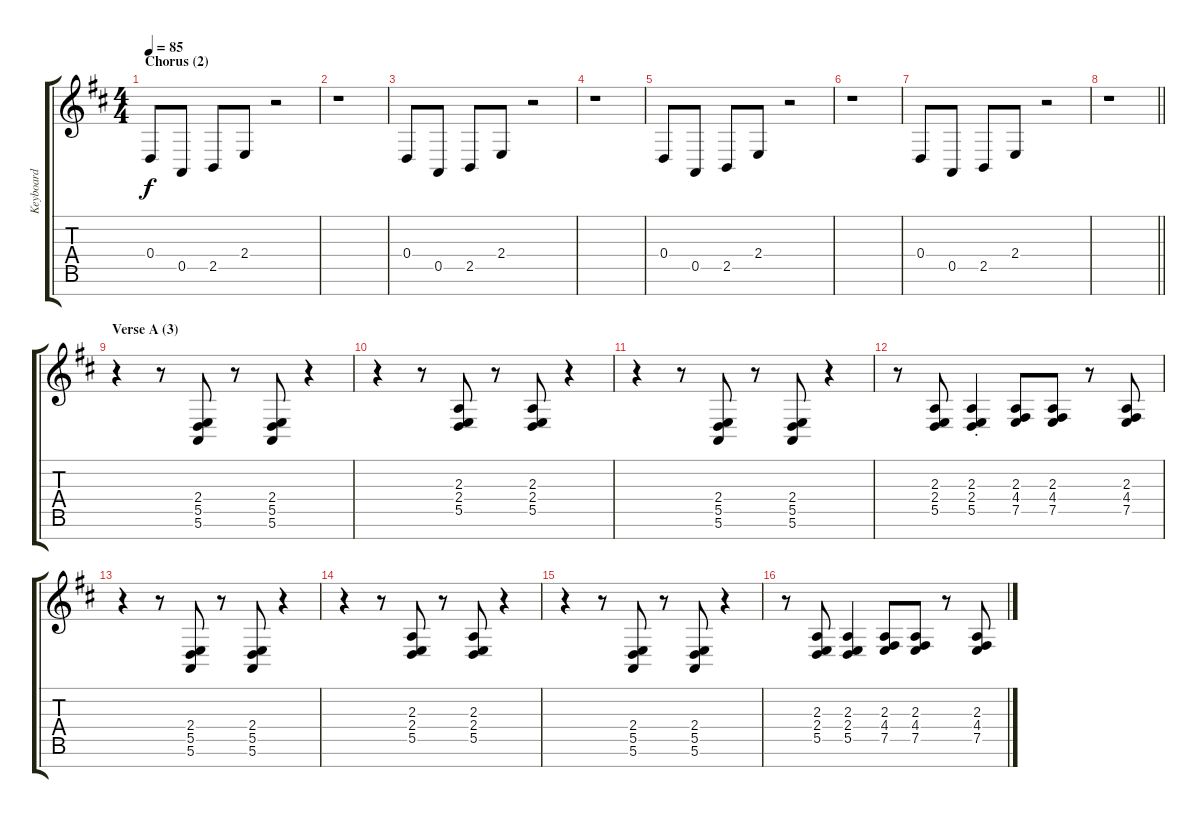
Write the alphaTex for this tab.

\track ("Keyboard" "Keyboard") {instrument pad3polysynth}
\staff {score tabs}
\tuning (E4 B3 G3 D3 A2 E2 B1) {hide}
\ts (4 4)
\section ("" "Chorus (2)")
\tempo 85
\clef g2
\ks d
0.4.8{dy f} 0.5.8 2.5.8 2.4.8 r.2 |
r.1 |
0.4.8 0.5.8 2.5.8 2.4.8 r.2 |
r.1 |
0.4.8 0.5.8 2.5.8 2.4.8 r.2 |
r.1 |
0.4.8 0.5.8 2.5.8 2.4.8 r.2 |
\barLineRight lightlight
r.1 |
\section ("" "Verse A (3)")
r.4 r.8 (2.4 5.5 5.6).8 r.8 (2.4 5.5 5.6).8 r.4 |
r.4 r.8 (2.3 2.4 5.5).8 r.8 (2.3 2.4 5.5).8 r.4 |
r.4 r.8 (2.4 5.5 5.6).8 r.8 (2.4 5.5 5.6).8 r.4 |
r.8 (2.3 2.4 5.5).8 (2.3{st} 2.4{st} 5.5{st}).4 (2.3 4.4 7.5).8 (2.3 4.4 7.5).8 r.8 (2.3 4.4 7.5).8 |
r.4 r.8 (2.4 5.5 5.6).8 r.8 (2.4 5.5 5.6).8 r.4 |
r.4 r.8 (2.3 2.4 5.5).8 r.8 (2.3 2.4 5.5).8 r.4 |
r.4 r.8 (2.4 5.5 5.6).8 r.8 (2.4 5.5 5.6).8 r.4 |
r.8 (2.3 2.4 5.5).8 (2.3 2.4 5.5).4 (2.3 4.4 7.5).8 (2.3 4.4 7.5).8 r.8 (2.3 4.4 7.5).8
